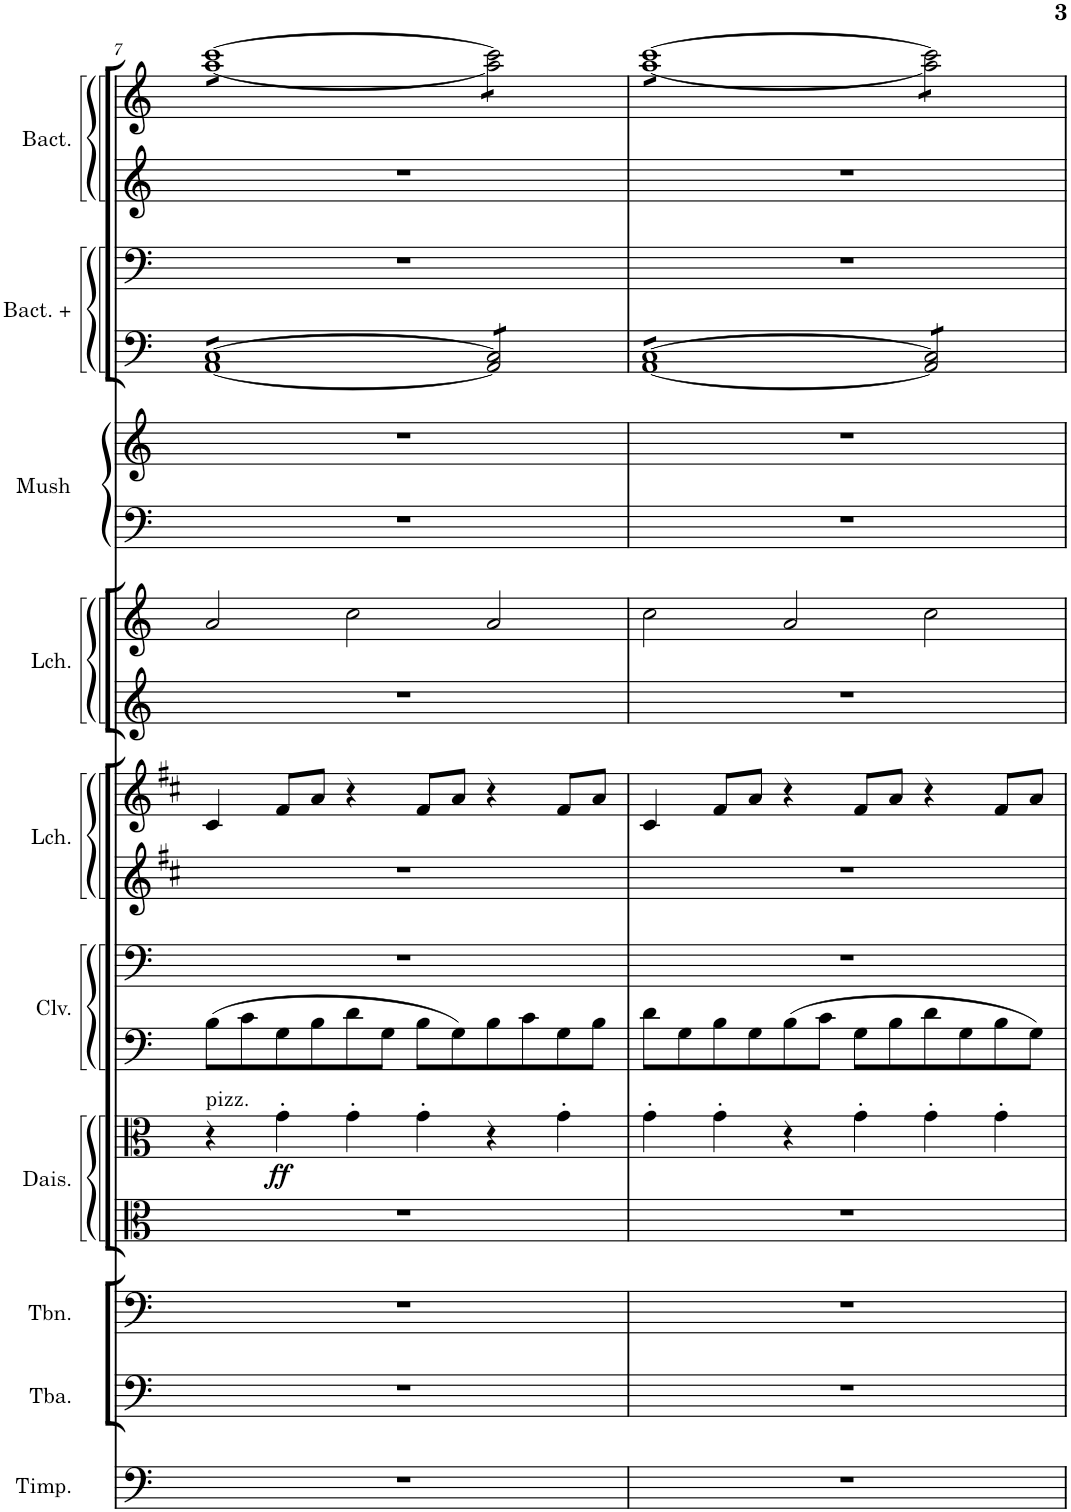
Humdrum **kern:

**kern	**kern	**kern	**kern	**kern	**dynam	**kern	**kern	**kern	**kern	**kern	**kern	**kern	**kern	**kern	**kern	**kern	**kern
*part17	*part16	*part15	*part14	*part13	*part13	*part12	*part11	*part10	*part9	*part8	*part7	*part6	*part5	*part4	*part3	*part2	*part1
*staff17	*staff16	*staff15	*staff14	*staff13	*staff13	*staff12	*staff11	*staff10	*staff9	*staff8	*staff7	*staff6	*staff5	*staff4	*staff3	*staff2	*staff1
*I"Timpani	*I"Tuba	*I"Trombone	*I"Daisies	*I"Daisies	*	*I"Clovers	*I"Clovers	*I"Lichen	*I"Lichen	*I"Lichen	*I"Lichen	*I"Mushrooms	*I"Mushrooms	*I"Bacteria +	*I"Bacteria +	*I"Bacteria	*I"Bacteria
*I'Timp.	*I'Tba.	*I'Tbn.	*I'Dais.	*I'Dais.	*	*I'Clv.	*I'Clv.	*I'Lch.	*I'Lch.	*I'Lch.	*I'Lch.	*I'Mush	*I'Mush	*I'Bact. +	*I'Bact. +	*I'Bact.	*I'Bact.
!!LO:PB:g=z
*clefF4	*clefF4	*clefF4	*clefC3	*clefC3	*	*clefF4	*clefF4	*clefG2	*clefG2	*clefG2	*clefG2	*clefF4	*clefG2	*clefF4	*clefF4	*clefG2	*clefG2
*	*	*	*	*	*	*	*	*Trd1c2	*Trd1c2	*	*	*	*	*	*	*	*
*k[]	*k[]	*k[]	*k[]	*k[]	*	*k[]	*k[]	*k[f#c#]	*k[f#c#]	*k[]	*k[]	*k[]	*k[]	*k[]	*k[]	*k[]	*k[]
*M6/4	*M6/4	*M6/4	*M6/4	*M6/4	*	*M6/4	*M6/4	*M6/4	*M6/4	*M6/4	*M6/4	*M6/4	*M6/4	*M6/4	*M6/4	*M6/4	*M6/4
=7	=7	=7	=7	=7	=7	=7	=7	=7	=7	=7	=7	=7	=7	=7	=7	=7	=7
!	!	!	!	!LO:TX:a:t=pizz.	!	!	!	!	!	!	!	!	!	!	!	!	!
*	*	*	*	*	*	*	*	*	*	*	*	*	*	*tremolo	*	*	*
*	*	*	*	*	*	*	*	*	*	*	*	*	*	*	*	*	*tremolo
1.r	1.r	1.r	1.r	4r	.	8B\L	1.r	1.r	4c#/	1.r	2a/	1.r	1.r	[8AA [8CL	1.r	1.r	[8aa [8cccL
.	.	.	.	.	.	8c\	.	.	.	.	.	.	.	8AA 8C	.	.	8aa 8ccc
!	!	!	!	!	!LO:DY:b	!	!	!	!	!	!	!	!	!	!	!	!
.	.	.	.	4g'\	ff	8G\	.	.	8f#/L	.	.	.	.	8AA 8C	.	.	8aa 8ccc
.	.	.	.	.	.	8B\	.	.	8a/J	.	.	.	.	8AA 8C	.	.	8aa 8ccc
.	.	.	.	4g'\	.	8d\	.	.	4r	.	2cc\	.	.	8AA 8C	.	.	8aa 8ccc
.	.	.	.	.	.	8G\J	.	.	.	.	.	.	.	8AA 8C	.	.	8aa 8ccc
.	.	.	.	4g'\	.	8B\L	.	.	8f#/L	.	.	.	.	8AA 8C	.	.	8aa 8ccc
.	.	.	.	.	.	8G\	.	.	8a/J	.	.	.	.	8AA 8CJ	.	.	8aa 8cccJ
.	.	.	.	4r	.	8B\	.	.	4r	.	2a/	.	.	8AA/] 8C/]L	.	.	8aa\] 8ccc\]L
.	.	.	.	.	.	8c\	.	.	.	.	.	.	.	8AA/ 8C/	.	.	8aa\ 8ccc\
.	.	.	.	4g'\	.	8G\	.	.	8f#/L	.	.	.	.	8AA/ 8C/	.	.	8aa\ 8ccc\
.	.	.	.	.	.	8B\J	.	.	8a/J	.	.	.	.	8AA/ 8C/J	.	.	8aa\ 8ccc\J
=8	=8	=8	=8	=8	=8	=8	=8	=8	=8	=8	=8	=8	=8	=8	=8	=8	=8
1.r	1.r	1.r	1.r	4g'\	.	8d\L	1.r	1.r	4c#/	1.r	2cc\	1.r	1.r	[8AA [8CL	1.r	1.r	[8aa [8cccL
.	.	.	.	.	.	8G\	.	.	.	.	.	.	.	8AA 8C	.	.	8aa 8ccc
.	.	.	.	4g'\	.	8B\	.	.	8f#/L	.	.	.	.	8AA 8C	.	.	8aa 8ccc
.	.	.	.	.	.	8G\	.	.	8a/J	.	.	.	.	8AA 8C	.	.	8aa 8ccc
.	.	.	.	4r	.	8B\	.	.	4r	.	2a/	.	.	8AA 8C	.	.	8aa 8ccc
.	.	.	.	.	.	8c\J	.	.	.	.	.	.	.	8AA 8C	.	.	8aa 8ccc
.	.	.	.	4g'\	.	8G\L	.	.	8f#/L	.	.	.	.	8AA 8C	.	.	8aa 8ccc
.	.	.	.	.	.	8B\	.	.	8a/J	.	.	.	.	8AA 8CJ	.	.	8aa 8cccJ
.	.	.	.	4g'\	.	8d\	.	.	4r	.	2cc\	.	.	8AA/] 8C/]L	.	.	8aa\] 8ccc\]L
.	.	.	.	.	.	8G\	.	.	.	.	.	.	.	8AA/ 8C/	.	.	8aa\ 8ccc\
.	.	.	.	4g'\	.	8B\	.	.	8f#/L	.	.	.	.	8AA/ 8C/	.	.	8aa\ 8ccc\
.	.	.	.	.	.	8G\J	.	.	8a/J	.	.	.	.	8AA/ 8C/J	.	.	8aa\ 8ccc\J
*	*	*	*	*	*	*	*	*	*	*	*	*	*	*	*	*	*Xtremolo
*	*	*	*	*	*	*	*	*	*	*	*	*	*	*Xtremolo	*	*	*
=	=	=	=	=	=	=	=	=	=	=	=	=	=	=	=	=	=
*-	*-	*-	*-	*-	*-	*-	*-	*-	*-	*-	*-	*-	*-	*-	*-	*-	*-
